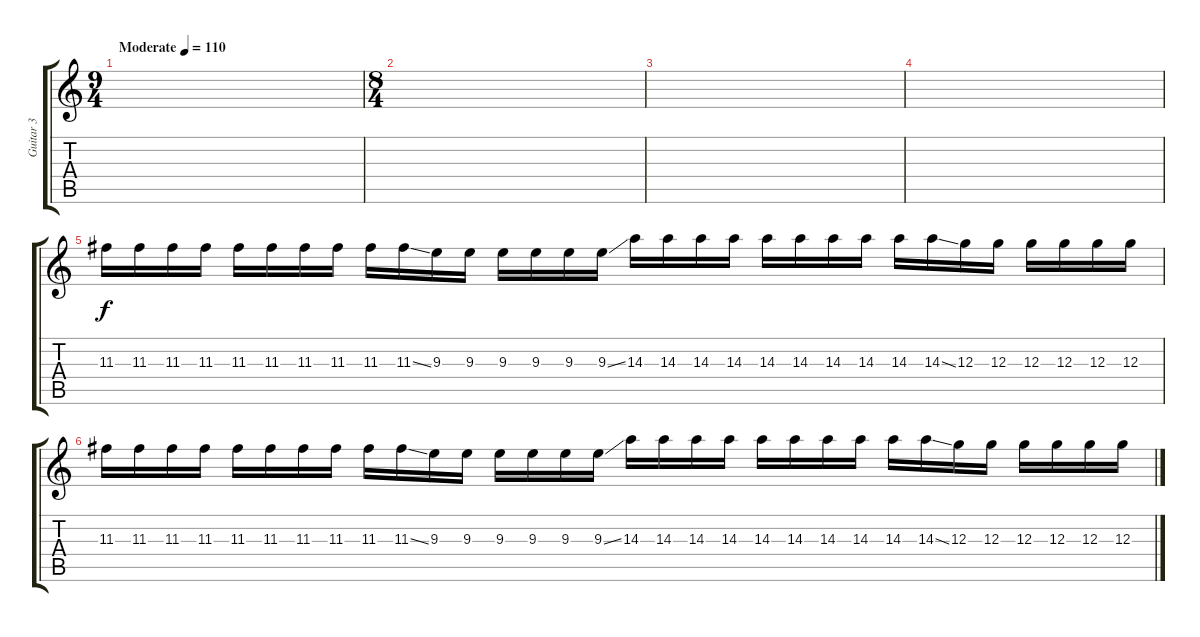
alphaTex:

\track ("Guitar 3" "Guitar 3") {instrument electricguitarclean}
\staff {score tabs}
\tuning (E4 B3 G3 D3 A2 D2) {hide}
\ts (9 4)
\tempo (110 "Moderate")
\clef g2
\ks c
|
\ts (8 4)
|
|
|
11.3.16 11.3.16 11.3.16 11.3.16 11.3.16 11.3.16 11.3.16 11.3.16 11.3.16 11.3{ss}.16 9.3.16 9.3.16 9.3.16 9.3.16 9.3.16 9.3{ss}.16 14.3.16 14.3.16 14.3.16 14.3.16 14.3.16 14.3.16 14.3.16 14.3.16 14.3.16 14.3{ss}.16 12.3.16 12.3.16 12.3.16 12.3.16 12.3.16 12.3.16 |
11.3.16 11.3.16 11.3.16 11.3.16 11.3.16 11.3.16 11.3.16 11.3.16 11.3.16 11.3{ss}.16 9.3.16 9.3.16 9.3.16 9.3.16 9.3.16 9.3{ss}.16 14.3.16 14.3.16 14.3.16 14.3.16 14.3.16 14.3.16 14.3.16 14.3.16 14.3.16 14.3{ss}.16 12.3.16 12.3.16 12.3.16 12.3.16 12.3.16 12.3.16
